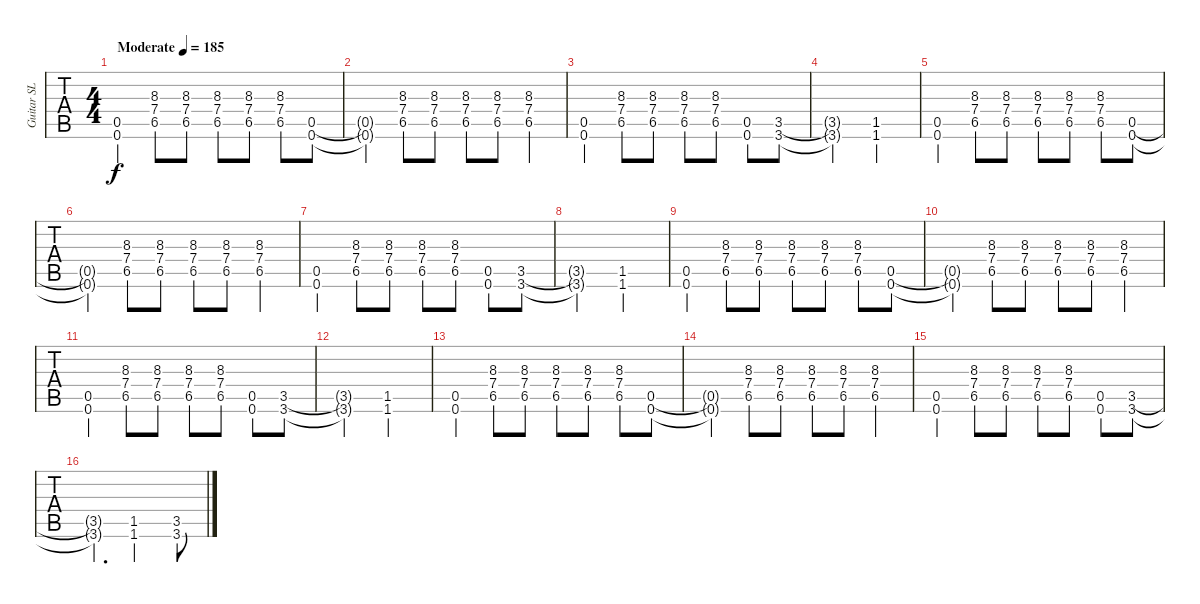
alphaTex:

\track ("Guitar SL" "Guitar SL") {instrument distortionguitar}
\staff {tabs}
\tuning (E4 B3 G3 D3 A2 D2) {hide}
\ts (4 4)
\tempo (185 "Moderate")
\clef g2
\ks c
(0.5 0.6).4{dy f instrument distortionguitar} (8.3 7.4 6.5).8 (8.3 7.4 6.5).8 (8.3 7.4 6.5).8 (8.3 7.4 6.5).8 (8.3 7.4 6.5).8 (0.5 0.6).8 |
(0.5{t} 0.6{t}).4 (8.3 7.4 6.5).8 (8.3 7.4 6.5).8 (8.3 7.4 6.5).8 (8.3 7.4 6.5).8 (8.3 7.4 6.5).4 |
(0.5 0.6).4 (8.3 7.4 6.5).8 (8.3 7.4 6.5).8 (8.3 7.4 6.5).8 (8.3 7.4 6.5).8 (0.5 0.6).8 (3.5 3.6).8 |
(3.5{t} 3.6{t}).2 (1.5 1.6).2 |
(0.5 0.6).4 (8.3 7.4 6.5).8 (8.3 7.4 6.5).8 (8.3 7.4 6.5).8 (8.3 7.4 6.5).8 (8.3 7.4 6.5).8 (0.5 0.6).8 |
(0.5{t} 0.6{t}).4 (8.3 7.4 6.5).8 (8.3 7.4 6.5).8 (8.3 7.4 6.5).8 (8.3 7.4 6.5).8 (8.3 7.4 6.5).4 |
(0.5 0.6).4 (8.3 7.4 6.5).8 (8.3 7.4 6.5).8 (8.3 7.4 6.5).8 (8.3 7.4 6.5).8 (0.5 0.6).8 (3.5 3.6).8 |
(3.5{t} 3.6{t}).2 (1.5 1.6).2 |
(0.5 0.6).4 (8.3 7.4 6.5).8 (8.3 7.4 6.5).8 (8.3 7.4 6.5).8 (8.3 7.4 6.5).8 (8.3 7.4 6.5).8 (0.5 0.6).8 |
(0.5{t} 0.6{t}).4 (8.3 7.4 6.5).8 (8.3 7.4 6.5).8 (8.3 7.4 6.5).8 (8.3 7.4 6.5).8 (8.3 7.4 6.5).4 |
(0.5 0.6).4 (8.3 7.4 6.5).8 (8.3 7.4 6.5).8 (8.3 7.4 6.5).8 (8.3 7.4 6.5).8 (0.5 0.6).8 (3.5 3.6).8 |
(3.5{t} 3.6{t}).2 (1.5 1.6).2 |
(0.5 0.6).4 (8.3 7.4 6.5).8 (8.3 7.4 6.5).8 (8.3 7.4 6.5).8 (8.3 7.4 6.5).8 (8.3 7.4 6.5).8 (0.5 0.6).8 |
(0.5{t} 0.6{t}).4 (8.3 7.4 6.5).8 (8.3 7.4 6.5).8 (8.3 7.4 6.5).8 (8.3 7.4 6.5).8 (8.3 7.4 6.5).4 |
(0.5 0.6).4 (8.3 7.4 6.5).8 (8.3 7.4 6.5).8 (8.3 7.4 6.5).8 (8.3 7.4 6.5).8 (0.5 0.6).8 (3.5 3.6).8 |
(3.5{t} 3.6{t}).4{d} (1.5 1.6).2 (3.5 3.6).8
